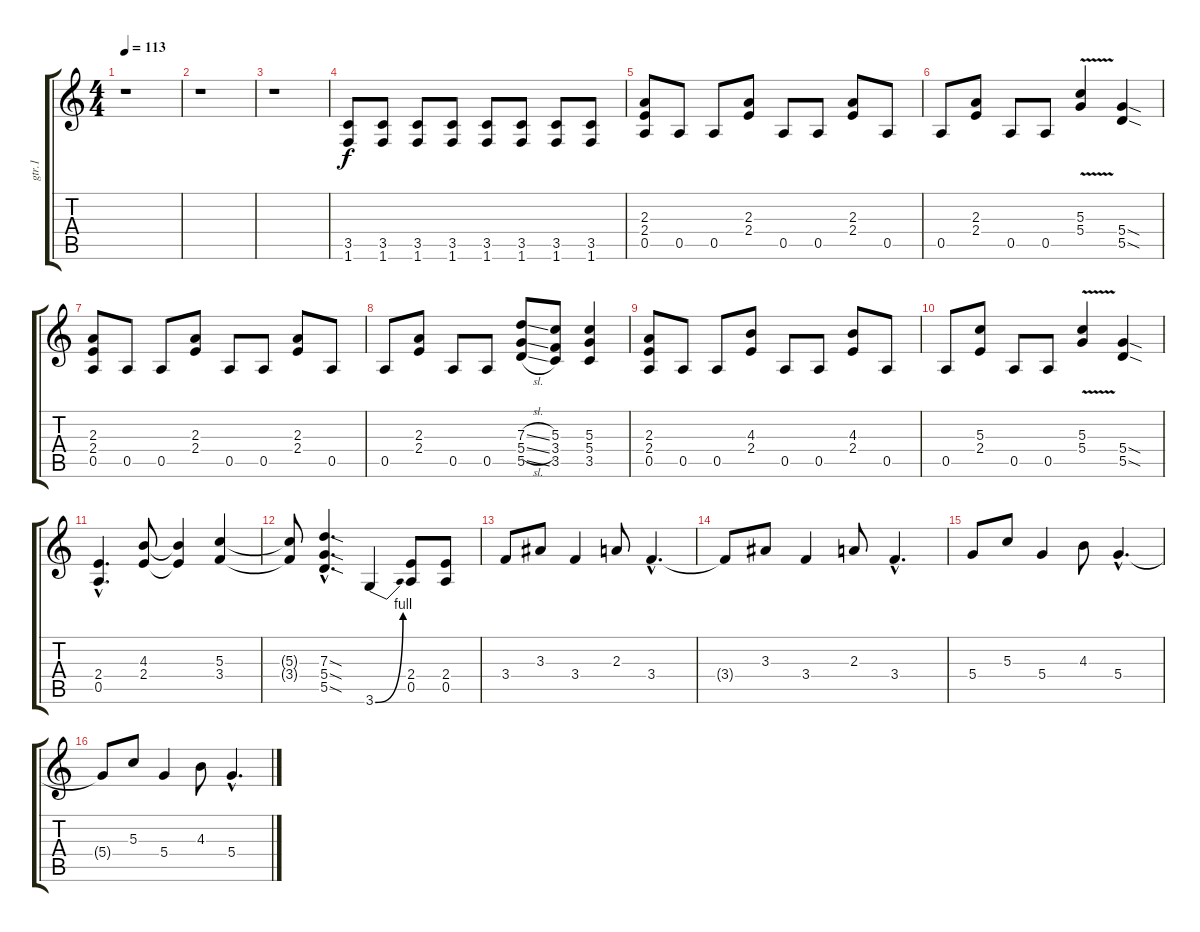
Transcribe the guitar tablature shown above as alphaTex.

\track ("gtr.1" "gtr.1") {instrument overdrivenguitar}
\staff {score tabs}
\tuning (E4 B3 G3 D3 A2 E2) {hide}
\ts (4 4)
\tempo 113
\clef g2
\ks c
r.1{dy f} |
r.1 |
r.1 |
(3.5 1.6).8 (3.5 1.6).8 (3.5 1.6).8 (3.5 1.6).8 (3.5 1.6).8 (3.5 1.6).8 (3.5 1.6).8 (3.5 1.6).8 |
(2.3 2.4 0.5).8 0.5.8 0.5.8 (2.3 2.4).8 0.5.8 0.5.8 (2.3 2.4).8 0.5.8 |
0.5.8 (2.3 2.4).8 0.5.8 0.5.8 (5.3{v} 5.4).4 (5.4{sod} 5.5{sod}).4 |
(2.3 2.4 0.5).8 0.5.8 0.5.8 (2.3 2.4).8 0.5.8 0.5.8 (2.3 2.4).8 0.5.8 |
0.5.8 (2.3 2.4).8 0.5.8 0.5.8 (7.3{sl} 5.4{sl} 5.5{sl}).8 (5.3 3.4 3.5).8 (5.3 5.4 3.5).4 |
(2.3 2.4 0.5).8 0.5.8 0.5.8 (4.3 2.4).8 0.5.8 0.5.8 (4.3 2.4).8 0.5.8 |
0.5.8 (5.3 2.4).8 0.5.8 0.5.8 (5.3{v} 5.4).4 (5.4{sod} 5.5{sod}).4 |
(2.4{hac} 0.5{hac}).4{d} (4.3 2.4).8 (4.3{t} 2.4{t}).4 (5.3 3.4).4 |
(5.3{t} 3.4{t}).8 (7.3{sod hac} 5.4{sod hac} 5.5{sod hac}).4{d} 3.6{be (bend 0 0 60 4)}.4 (2.4 0.5).8 (2.4 0.5).8 |
3.4.8 3.3.8 3.4.4 2.3.8 3.4{hac}.4{d} |
3.4{t}.8 3.3.8 3.4.4 2.3.8 3.4{hac}.4{d} |
5.4.8 5.3.8 5.4.4 4.3.8 5.4{hac}.4{d} |
5.4{t}.8 5.3.8 5.4.4 4.3.8 5.4{hac}.4{d}
